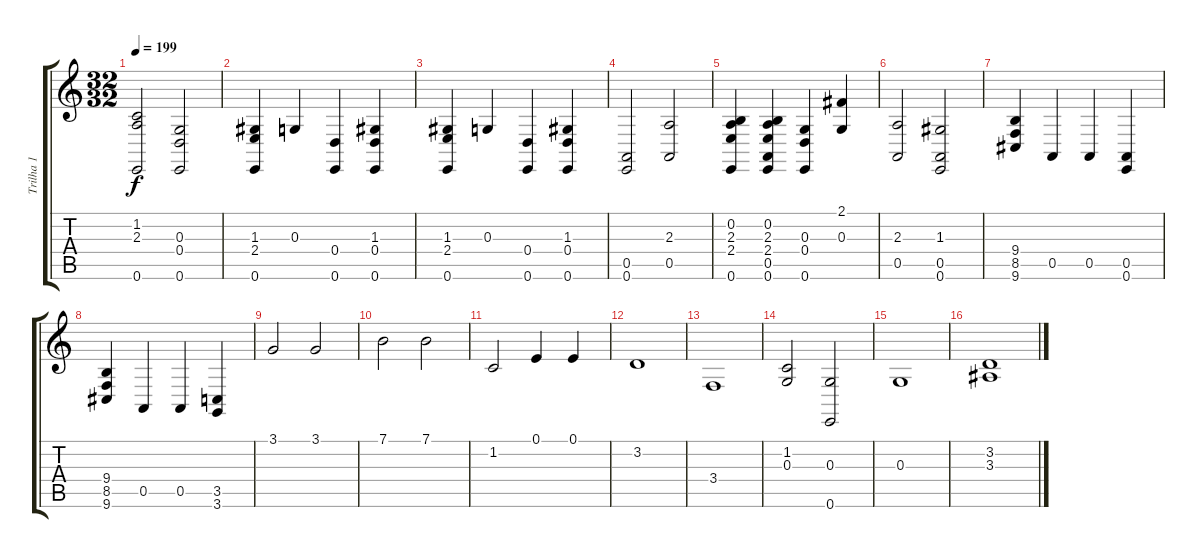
\track ("Trilha 1" "Trilha 1") {instrument viola}
\staff {score tabs}
\tuning (E4 B3 G3 D3 A2 E2) {hide}
\ts (32 32)
\tempo 199
\clef g2
\ks c
(1.2 2.3 0.6).2{dy f} (0.3 0.4 0.6).2 |
(1.3 2.4 0.6).4 0.3.4 (0.4 0.6).4 (1.3 0.4 0.6).4 |
(1.3 2.4 0.6).4 0.3.4 (0.4 0.6).4 (1.3 0.4 0.6).4 |
(0.5 0.6).2 (2.3 0.5).2 |
(0.2 2.3 2.4 0.6).4 (0.2 2.3 2.4 0.5 0.6).4 (0.3 0.4 0.6).4 (2.1 0.3).4 |
(2.3 0.5).2 (1.3 0.5 0.6).2 |
(9.4 8.5 9.6).4 0.5.4 0.5.4 (0.5 0.6).4 |
(9.4 8.5 9.6).4 0.5.4 0.5.4 (3.5 3.6).4 |
3.1.2 3.1.2 |
7.1.2 7.1.2 |
1.2.2 0.1.4 0.1.4 |
3.2.1 |
3.4.1 |
(1.2 0.3).2 (0.3 0.6).2 |
0.3.1 |
(3.2 3.3).1
